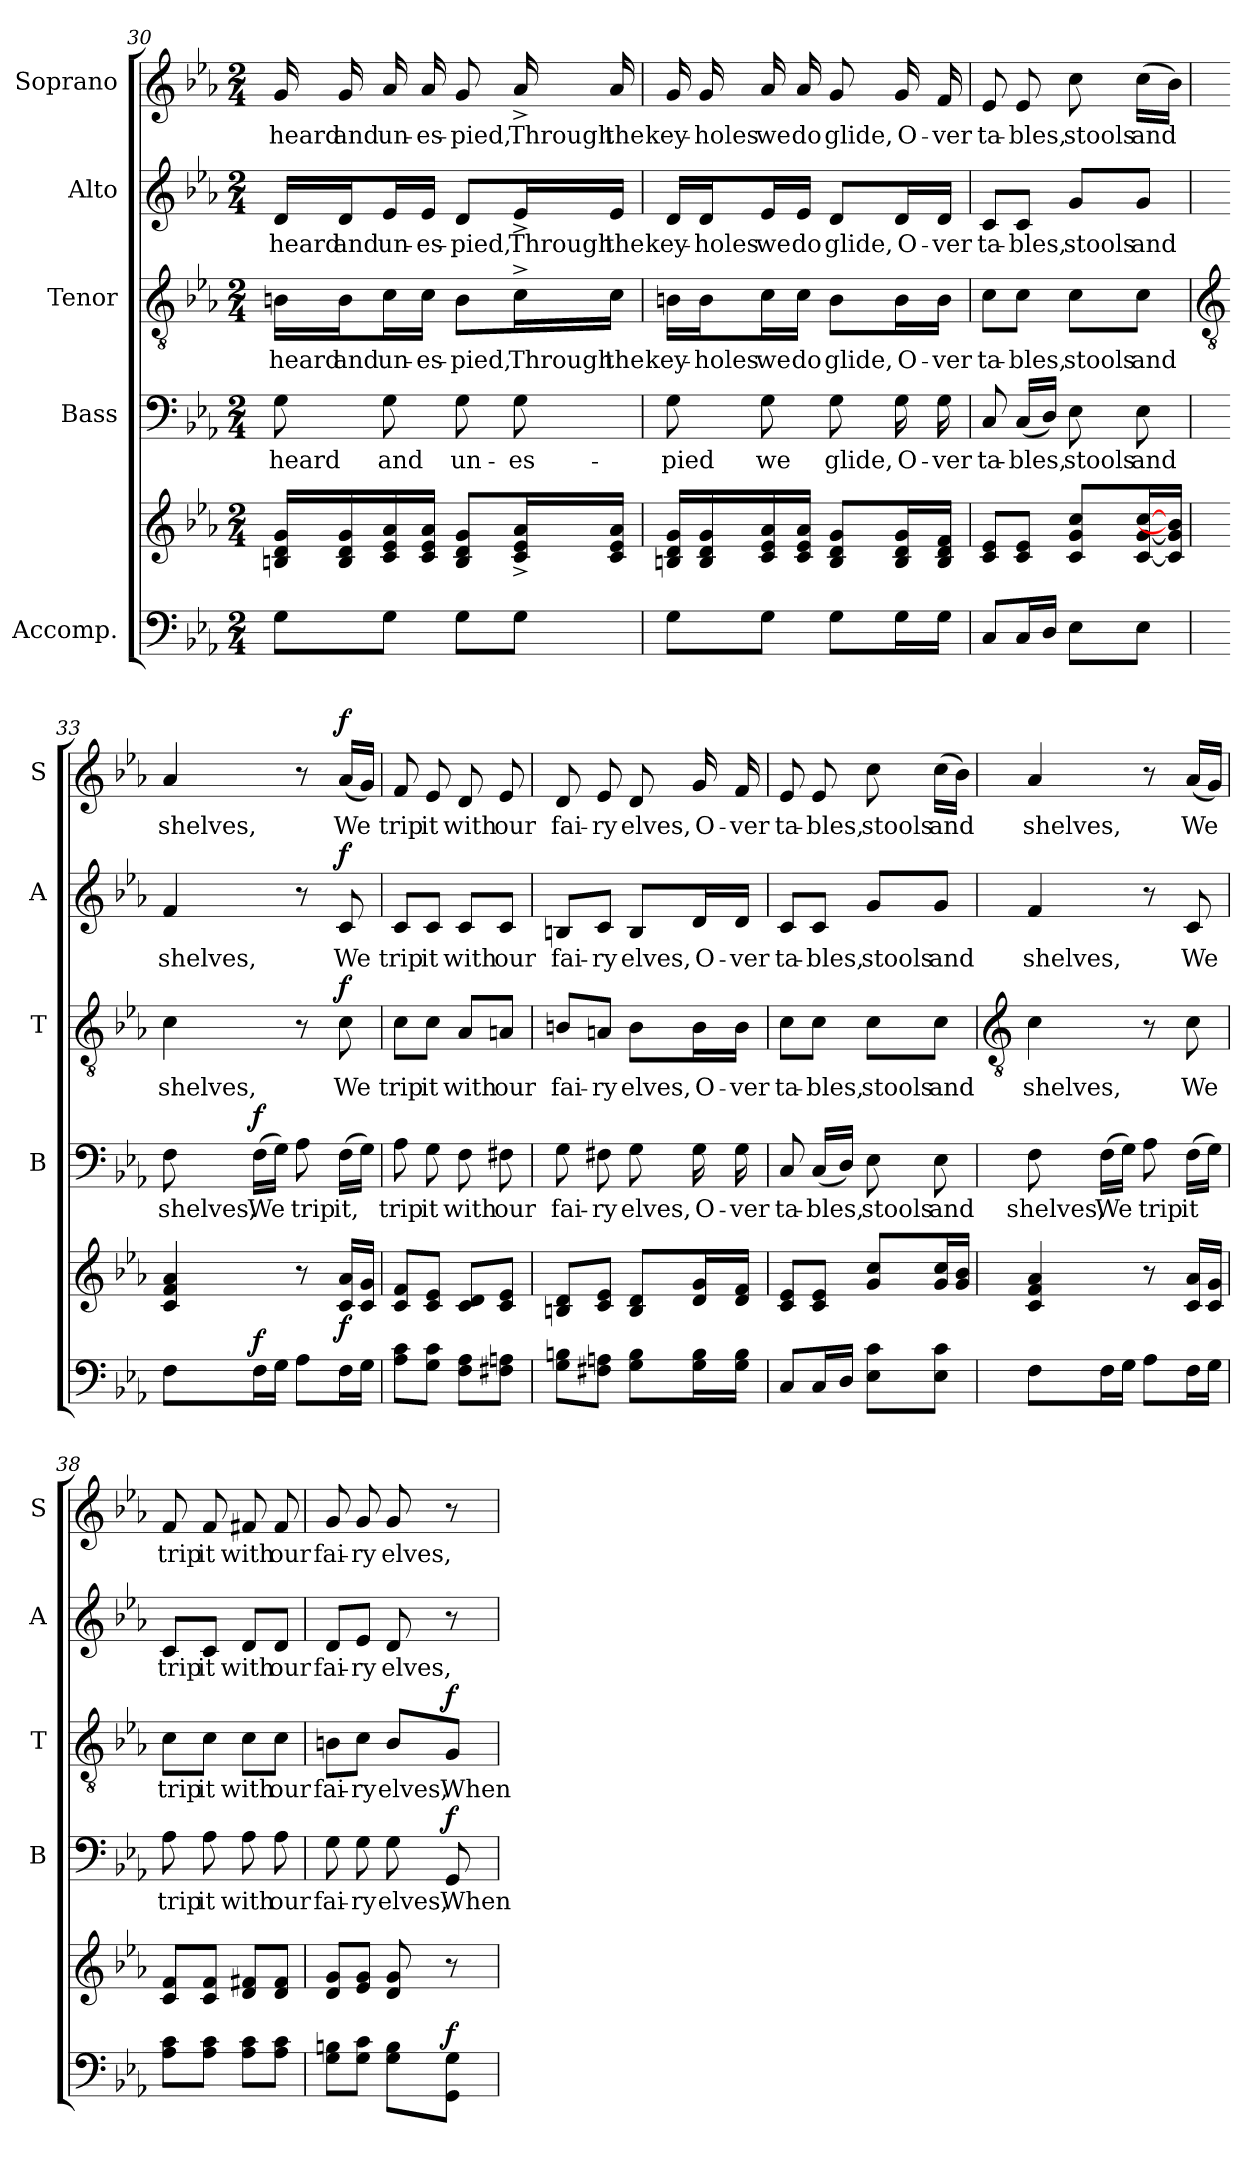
**kern	**kern	**dynam	**kern	**text	**dynam	**kern	**text	**dynam	**kern	**text	**dynam	**kern	**text	**dynam
*part5	*part5	*part5	*part4	*part4	*part4	*part3	*part3	*part3	*part2	*part2	*part2	*part1	*part1	*part1
*staff6	*staff5	*staff5/6	*staff4	*staff4	*staff4	*staff3	*staff3	*staff3	*staff2	*staff2	*staff2	*staff1	*staff1	*staff1
*I"Accomp.	*	*	*I"Bass	*	*	*I"Tenor	*	*	*I"Alto	*	*	*I"Soprano	*	*
*	*	*	*I'B	*	*	*I'T	*	*	*I'A	*	*	*I'S	*	*
!!LO:LB:g=z
*clefF4	*clefG2	*	*clefF4	*	*	*clefGv2	*	*	*clefG2	*	*	*clefG2	*	*
*k[b-e-a-]	*k[b-e-a-]	*	*k[b-e-a-]	*	*	*k[b-e-a-]	*	*	*k[b-e-a-]	*	*	*k[b-e-a-]	*	*
*E-:	*E-:	*	*E-:	*	*	*E-:	*	*	*E-:	*	*	*E-:	*	*
*M2/4	*M2/4	*	*M2/4	*	*	*M2/4	*	*	*M2/4	*	*	*M2/4	*	*
=30	=30	=30	=30	=30	=30	=30	=30	=30	=30	=30	=30	=30	=30	=30
!	!	!	!	!LO:LY:b	!	!	!LO:LY:b	!	!	!LO:LY:b	!	!	!LO:LY:b	!
8GL	16Bn 16d 16gLL	.	8G	-heard	.	16Bn\LL	-heard	.	16d/LL	-heard	.	16g	-heard	.
!	!	!	!	!	!	!	!LO:LY:b	!	!	!LO:LY:b	!	!	!LO:LY:b	!
.	16B 16d 16g	.	.	.	.	16B\J	and	.	16d/J	and	.	16g	and	.
!	!	!	!	!LO:LY:b	!	!	!LO:LY:b	!	!	!LO:LY:b	!	!	!LO:LY:b	!
8GJ	16c 16e- 16a-	.	8G	and	.	16c\L	un-	.	16e-/L	un-	.	16a-	un-	.
!	!	!	!	!	!	!	!LO:LY:b	!	!	!LO:LY:b	!	!	!LO:LY:b	!
.	16c 16e- 16a-JJ	.	.	.	.	16c\JJ	-es-	.	16e-/JJ	-es-	.	16a-	-es-	.
!	!	!	!	!LO:LY:b	!	!	!LO:LY:b	!	!	!LO:LY:b	!	!	!LO:LY:b	!
8GL	8B 8d 8gL	.	8G	un-	.	8B\L	-pied,	.	8d/L	-pied,	.	8g	-pied,	.
!	!	!	!	!LO:LY:b	!	!	!LO:LY:b	!	!	!LO:LY:b	!	!	!LO:LY:b	!
8GJ	16c^ 16e-^ 16a-^L	.	8G	-es-	.	16c^\L	Through	.	16e-^/L	Through	.	16a-^	Through	.
!	!	!	!	!	!	!	!LO:LY:b	!	!	!LO:LY:b	!	!	!LO:LY:b	!
.	16c 16e- 16a-JJ	.	.	.	.	16c\JJ	the	.	16e-/JJ	the	.	16a-	the	.
=31	=31	=31	=31	=31	=31	=31	=31	=31	=31	=31	=31	=31	=31	=31
!	!	!	!	!LO:LY:b	!	!	!LO:LY:b	!	!	!LO:LY:b	!	!	!LO:LY:b	!
8GL	16Bn 16d 16gLL	.	8G	-pied	.	16Bn\LL	key-	.	16d/LL	key-	.	16g	key-	.
!	!	!	!	!	!	!	!LO:LY:b	!	!	!LO:LY:b	!	!	!LO:LY:b	!
.	16B 16d 16g	.	.	.	.	16B\J	-holes	.	16d/J	-holes	.	16g	-holes	.
!	!	!	!	!LO:LY:b	!	!	!LO:LY:b	!	!	!LO:LY:b	!	!	!LO:LY:b	!
8GJ	16c 16e- 16a-	.	8G	we	.	16c\L	we	.	16e-/L	we	.	16a-	we	.
!	!	!	!	!	!	!	!LO:LY:b	!	!	!LO:LY:b	!	!	!LO:LY:b	!
.	16c 16e- 16a-JJ	.	.	.	.	16c\JJ	do	.	16e-/JJ	do	.	16a-	do	.
!	!	!	!	!LO:LY:b	!	!	!LO:LY:b	!	!	!LO:LY:b	!	!	!LO:LY:b	!
8GL	8B 8d 8gL	.	8G	glide,	.	8B\L	glide,	.	8d/L	glide,	.	8g	glide,	.
!	!	!	!	!LO:LY:b	!	!	!LO:LY:b	!	!	!LO:LY:b	!	!	!LO:LY:b	!
16GL	16B 16d 16gL	.	16G	O-	.	16B\L	O-	.	16d/L	O-	.	16g	O-	.
!	!	!	!	!LO:LY:b	!	!	!LO:LY:b	!	!	!LO:LY:b	!	!	!LO:LY:b	!
16GJJ	16B 16d 16fJJ	.	16G	-ver	.	16B\JJ	-ver	.	16d/JJ	-ver	.	16f	-ver	.
=32	=32	=32	=32	=32	=32	=32	=32	=32	=32	=32	=32	=32	=32	=32
!	!	!	!	!LO:LY:b	!	!	!LO:LY:b	!	!	!LO:LY:b	!	!	!LO:LY:b	!
8CL	8c 8e-L	.	8C	ta-	.	8c\L	ta-	.	8c/L	ta-	.	8e-	ta-	.
!	!	!	!	!LO:LY:b	!	!	!LO:LY:b	!	!	!LO:LY:b	!	!	!LO:LY:b	!
16CL	8c 8e-J	.	(<16CLL	-bles,	.	8c\J	-bles,	.	8c/J	-bles,	.	8e-	-bles,	.
16DJJ	.	.	16DJJ)	.	.	.	.	.	.	.	.	.	.	.
!	!	!	!	!LO:LY:b	!	!	!LO:LY:b	!	!	!LO:LY:b	!	!	!LO:LY:b	!
8E-L	8c 8g 8ccL	.	8E-	stools	.	8c\L	stools	.	8g/L	stools	.	8cc	stools	.
!	!	!	!	!LO:LY:b	!	!	!LO:LY:b	!	!	!LO:LY:b	!	!	!LO:LY:b	!
8E-J	[16c [16g [16ccL	.	8E-	and	.	8c\J	and	.	8g/J	and	.	(>16ccLL	and	.
.	16c] 16g] 16b-]JJ	.	.	.	.	.	.	.	.	.	.	16b-JJ)	.	.
!!LO:LB:g=z
=33	=33	=33	=33	=33	=33	=33	=33	=33	=33	=33	=33	=33	=33	=33
*	*	*	*	*	*	*clefGv2	*	*	*	*	*	*	*	*
!	!	!	!	!LO:LY:b	!	!	!LO:LY:b	!	!	!LO:LY:b	!	!	!LO:LY:b	!
8FL	4c 4f 4a-	.	8F	shelves,	.	4c	shelves,	.	4f	shelves,	.	4a-	shelves,	.
!	!	!LO:DY:a=2	!	!LO:LY:b	!LO:DY:b	!	!	!	!	!	!	!	!	!
16FL	.	f	(>16FLL	We	f	.	.	.	.	.	.	.	.	.
16GJJ	.	.	16GJJ)	.	.	.	.	.	.	.	.	.	.	.
!	!	!	!	!LO:LY:b	!	!	!	!	!	!	!	!	!	!
8A-L	8r	.	8A-	trip	.	8r	.	.	8r	.	.	8r	.	.
!	!	!LO:DY:b	!	!LO:LY:b	!	!	!LO:LY:b	!LO:DY:b	!	!LO:LY:b	!LO:DY:b	!	!LO:LY:b	!LO:DY:b
16FL	16c 16a-LL	f	(>16FLL	it,	.	8c	We	f	8c	We	f	(<16a-LL	We	f
16GJJ	16c 16gJJ	.	16GJJ)	.	.	.	.	.	.	.	.	16gJJ)	.	.
=34	=34	=34	=34	=34	=34	=34	=34	=34	=34	=34	=34	=34	=34	=34
!	!	!	!	!LO:LY:b	!	!	!LO:LY:b	!	!	!LO:LY:b	!	!	!LO:LY:b	!
8A- 8cL	8c 8fL	.	8A-	trip	.	8c\L	trip	.	8c/L	trip	.	8f	trip	.
!	!	!	!	!LO:LY:b	!	!	!LO:LY:b	!	!	!LO:LY:b	!	!	!LO:LY:b	!
8G 8cJ	8c 8e-J	.	8G	it	.	8c\J	it	.	8c/J	it	.	8e-	it	.
!	!	!	!	!LO:LY:b	!	!	!LO:LY:b	!	!	!LO:LY:b	!	!	!LO:LY:b	!
8F 8A-L	8c 8dL	.	8F	with	.	8A-/L	with	.	8c/L	with	.	8d	with	.
!	!	!	!	!LO:LY:b	!	!	!LO:LY:b	!	!	!LO:LY:b	!	!	!LO:LY:b	!
8F#X 8AnJ	8c 8e-J	.	8F#X	our	.	8An/J	our	.	8c/J	our	.	8e-	our	.
=35	=35	=35	=35	=35	=35	=35	=35	=35	=35	=35	=35	=35	=35	=35
!	!	!	!	!LO:LY:b	!	!	!LO:LY:b	!	!	!LO:LY:b	!	!	!LO:LY:b	!
8G 8BnL	8Bn 8dL	.	8G	fai-	.	8Bn/L	fai-	.	8Bn/L	fai-	.	8d	fai-	.
!	!	!	!	!LO:LY:b	!	!	!LO:LY:b	!	!	!LO:LY:b	!	!	!LO:LY:b	!
8F#X 8AnJ	8c 8e-J	.	8F#X	-ry	.	8An/J	-ry	.	8c/J	-ry	.	8e-	-ry	.
!	!	!	!	!LO:LY:b	!	!	!LO:LY:b	!	!	!LO:LY:b	!	!	!LO:LY:b	!
8G 8BL	8B 8dL	.	8G	elves,	.	8B\L	elves,	.	8B/L	elves,	.	8d	elves,	.
!	!	!	!	!LO:LY:b	!	!	!LO:LY:b	!	!	!LO:LY:b	!	!	!LO:LY:b	!
16G 16BL	16d 16gL	.	16G	O-	.	16B\L	O-	.	16d/L	O-	.	16g	O-	.
!	!	!	!	!LO:LY:b	!	!	!LO:LY:b	!	!	!LO:LY:b	!	!	!LO:LY:b	!
16G 16BJJ	16d 16fJJ	.	16G	-ver	.	16B\JJ	-ver	.	16d/JJ	-ver	.	16f	-ver	.
=36	=36	=36	=36	=36	=36	=36	=36	=36	=36	=36	=36	=36	=36	=36
!	!	!	!	!LO:LY:b	!	!	!LO:LY:b	!	!	!LO:LY:b	!	!	!LO:LY:b	!
8CL	8c 8e-L	.	8C	ta-	.	8c\L	ta-	.	8c/L	ta-	.	8e-	ta-	.
!	!	!	!	!LO:LY:b	!	!	!LO:LY:b	!	!	!LO:LY:b	!	!	!LO:LY:b	!
16CL	8c 8e-J	.	(<16CLL	-bles,	.	8c\J	-bles,	.	8c/J	-bles,	.	8e-	-bles,	.
16DJJ	.	.	16DJJ)	.	.	.	.	.	.	.	.	.	.	.
!	!	!	!	!LO:LY:b	!	!	!LO:LY:b	!	!	!LO:LY:b	!	!	!LO:LY:b	!
8E- 8cL	8g 8ccL	.	8E-	stools	.	8c\L	stools	.	8g/L	stools	.	8cc	stools	.
!	!	!	!	!LO:LY:b	!	!	!LO:LY:b	!	!	!LO:LY:b	!	!	!LO:LY:b	!
8E- 8cJ	16g 16ccL	.	8E-	and	.	8c\J	and	.	8g/J	and	.	(>16ccLL	and	.
.	16g 16b-JJ	.	.	.	.	.	.	.	.	.	.	16b-JJ)	.	.
!!LO:LB:g=z
=37	=37	=37	=37	=37	=37	=37	=37	=37	=37	=37	=37	=37	=37	=37
*	*	*	*	*	*	*clefGv2	*	*	*	*	*	*	*	*
!	!	!	!	!LO:LY:b	!	!	!LO:LY:b	!	!	!LO:LY:b	!	!	!LO:LY:b	!
8FL	4c 4f 4a-	.	8F	shelves,	.	4c	shelves,	.	4f	shelves,	.	4a-	shelves,	.
!	!	!	!	!LO:LY:b	!	!	!	!	!	!	!	!	!	!
16FL	.	.	(>16FLL	We	.	.	.	.	.	.	.	.	.	.
16GJJ	.	.	16GJJ)	.	.	.	.	.	.	.	.	.	.	.
!	!	!	!	!LO:LY:b	!	!	!	!	!	!	!	!	!	!
8A-L	8r	.	8A-	trip	.	8r	.	.	8r	.	.	8r	.	.
!	!	!	!	!LO:LY:b	!	!	!LO:LY:b	!	!	!LO:LY:b	!	!	!LO:LY:b	!
16FL	16c 16a-LL	.	(>16FLL	it	.	8c	We	.	8c	We	.	(<16a-LL	We	.
16GJJ	16c 16gJJ	.	16GJJ)	.	.	.	.	.	.	.	.	16gJJ)	.	.
=38	=38	=38	=38	=38	=38	=38	=38	=38	=38	=38	=38	=38	=38	=38
!	!	!	!	!LO:LY:b	!	!	!LO:LY:b	!	!	!LO:LY:b	!	!	!LO:LY:b	!
8A- 8cL	8c 8fL	.	8A-	trip	.	8c\L	trip	.	8c/L	trip	.	8f	trip	.
!	!	!	!	!LO:LY:b	!	!	!LO:LY:b	!	!	!LO:LY:b	!	!	!LO:LY:b	!
8A- 8cJ	8c 8fJ	.	8A-	it	.	8c\J	it	.	8c/J	it	.	8f	it	.
!	!	!	!	!LO:LY:b	!	!	!LO:LY:b	!	!	!LO:LY:b	!	!	!LO:LY:b	!
8A- 8cL	8d 8f#XL	.	8A-	with	.	8c\L	with	.	8d/L	with	.	8f#X	with	.
!	!	!	!	!LO:LY:b	!	!	!LO:LY:b	!	!	!LO:LY:b	!	!	!LO:LY:b	!
8A- 8cJ	8d 8f#J	.	8A-	our	.	8c\J	our	.	8d/J	our	.	8f#	our	.
=39	=39	=39	=39	=39	=39	=39	=39	=39	=39	=39	=39	=39	=39	=39
!	!	!	!	!LO:LY:b	!	!	!LO:LY:b	!	!	!LO:LY:b	!	!	!LO:LY:b	!
8G 8BnL	8d 8gL	.	8G	fai-	.	8Bn\L	fai-	.	8d/L	fai-	.	8g	fai-	.
!	!	!	!	!LO:LY:b	!	!	!LO:LY:b	!	!	!LO:LY:b	!	!	!LO:LY:b	!
8G 8cJ	8e- 8gJ	.	8G	-ry	.	8c\J	-ry	.	8e-/J	-ry	.	8g	-ry	.
!	!	!	!	!LO:LY:b	!	!	!LO:LY:b	!	!	!LO:LY:b	!	!	!LO:LY:b	!
8G\ 8B\L	8d 8g	.	8G\	elves,	.	8B/L	elves,	.	8d	elves,	.	8g	elves,	.
!	!	!LO:DY:a=2	!	!LO:LY:b	!LO:DY:b	!	!LO:LY:b	!LO:DY:b	!	!	!	!	!	!
8GG 8GJ	8r	f	8GG	When	f	8G/J	When	f	8r	.	.	8r	.	.
=	=	=	=	=	=	=	=	=	=	=	=	=	=	=
*-	*-	*-	*-	*-	*-	*-	*-	*-	*-	*-	*-	*-	*-	*-
